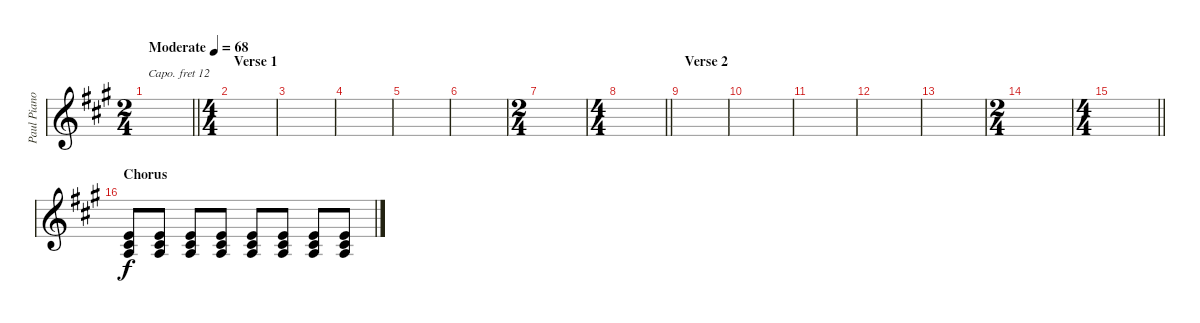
\track ("Paul Piano" "Paul Piano") {instrument brightacousticpiano}
\staff {score}
\capo 12
\tuning (E4 B3 G3 D3 A2 E2) {hide}
\ts (2 4)
\tempo (68 "Moderate")
\clef g2
\barLineRight lightlight
\ks a
|
\ts (4 4)
\section ("" "Verse 1")
|
|
|
|
|
\ts (2 4)
|
\ts (4 4)
\barLineRight lightlight
|
\section ("" "Verse 2")
|
|
|
|
|
\ts (2 4)
|
\ts (4 4)
\barLineRight lightlight
|
\section ("" "Chorus")
(2.4 4.5 5.6).8 (2.4 4.5 5.6).8 (2.4 4.5 5.6).8 (2.4 4.5 5.6).8 (2.4 4.5 5.6).8 (2.4 4.5 5.6).8 (2.4 4.5 5.6).8 (2.4 4.5 5.6).8
